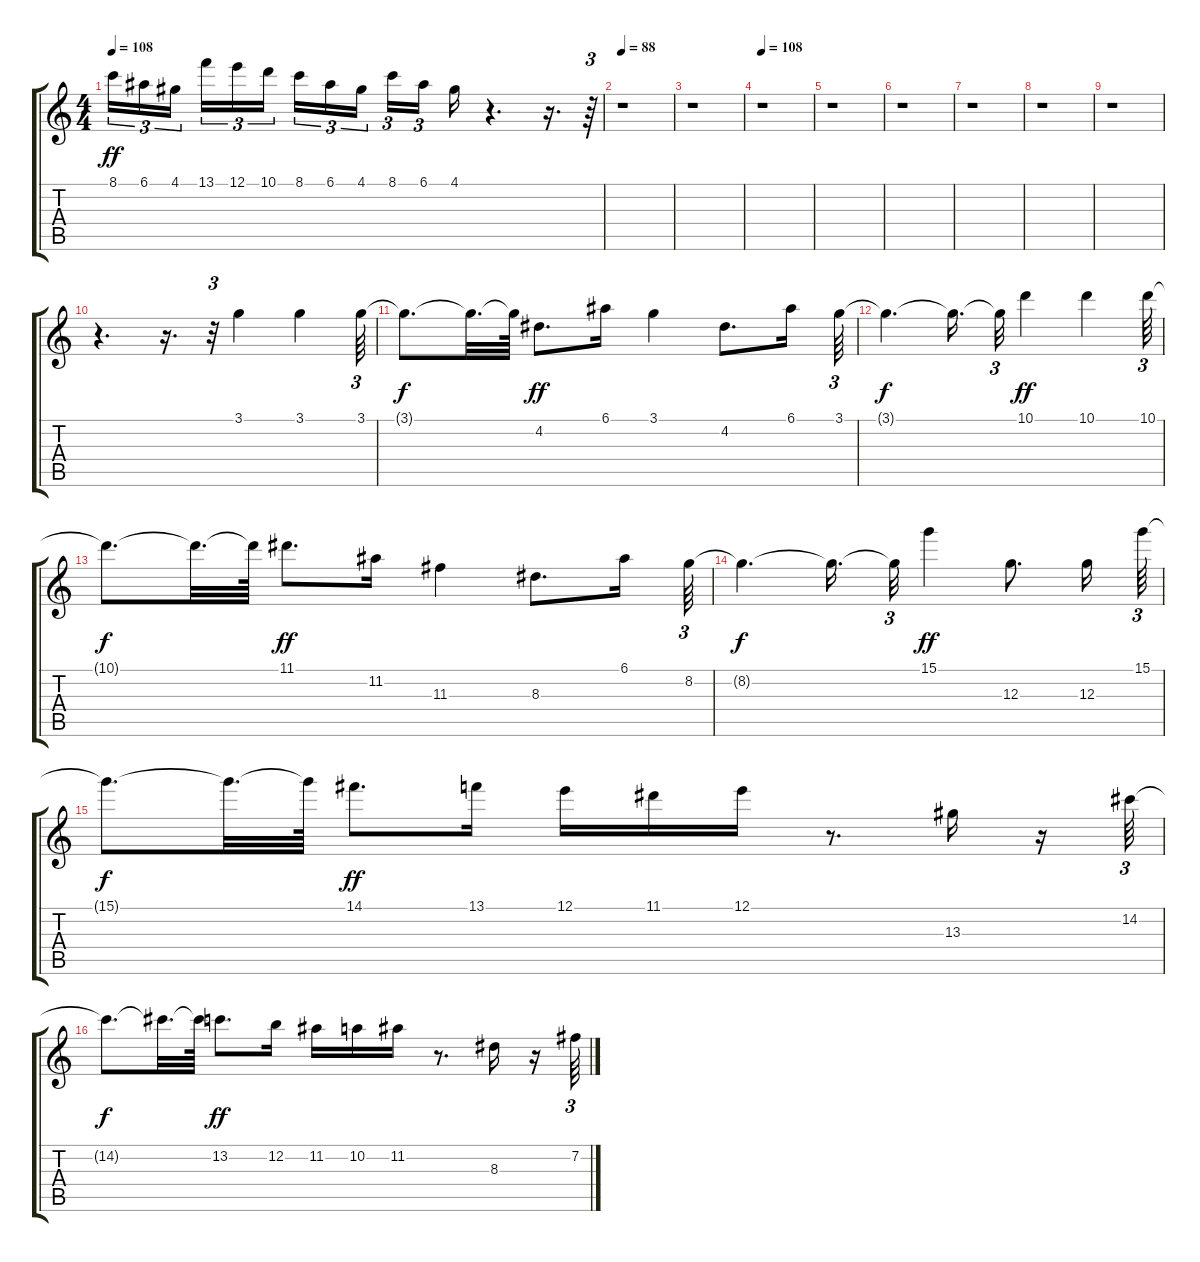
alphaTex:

\track "" {instrument distortionguitar}
\staff {score tabs}
\tuning (E4 B3 G3 D3 A2 E2) {hide}
\ts (4 4)
\tempo 108
\clef g2
\ks c
8.1.16{tu (3 2) dy ff} 6.1.16{tu (3 2)} 4.1.16{tu (3 2) beam splitsecondary} 13.1.16{tu (3 2)} 12.1.16{tu (3 2)} 10.1.16{tu (3 2)} 8.1.16{tu (3 2)} 6.1.16{tu (3 2)} 4.1.16{tu (3 2) beam splitsecondary} 8.1.16{tu (3 2)} 6.1.16{tu (3 2) beam splitsecondary} 4.1.16 r.4{d} r.16{d} r.64{tu (3 2)} |
\tempo 88
r.1 |
r.1 |
\tempo 108
r.1 |
r.1 |
r.1 |
r.1 |
r.1 |
r.1 |
r.4{d} r.16{d} r.32{tu (3 2)} 3.1.4 3.1.4 3.1.64{tu (3 2)} |
3.1{t}.8{d dy f} 3.1{t}.32{d} 3.1{t}.64 4.2.8{d dy ff} 6.1.16 3.1.4 4.2.8{d} 6.1.16 3.1.64{tu (3 2)} |
3.1{t}.4{d dy f} 3.1{t}.16{d} 3.1{t}.32{tu (3 2)} 10.1.4{dy ff} 10.1.4 10.1.64{tu (3 2)} |
10.1{t}.8{d dy f} 10.1{t}.32{d} 10.1{t}.64 11.1.8{d dy ff} 11.2.16 11.3.4 8.3.8{d} 6.1.16 8.2.64{tu (3 2)} |
8.2{t}.4{d dy f} 8.2{t}.16{d} 8.2{t}.32{tu (3 2)} 15.1.4{dy ff} 12.3.8{d} 12.3.16 15.1.64{tu (3 2)} |
15.1{t}.8{d dy f} 15.1{t}.32{d} 15.1{t}.64 14.1.8{d dy ff} 13.1.16 12.1.16 11.1.16 12.1.16 r.8{d} 13.3.16 r.16 14.2.64{tu (3 2)} |
14.2{t}.8{d dy f} 14.2{t}.32{d} 14.2{t}.64 13.2.8{d dy ff} 12.2.16 11.2.16 10.2.16 11.2.16 r.8{d} 8.3.16 r.16 7.2.64{tu (3 2)}
